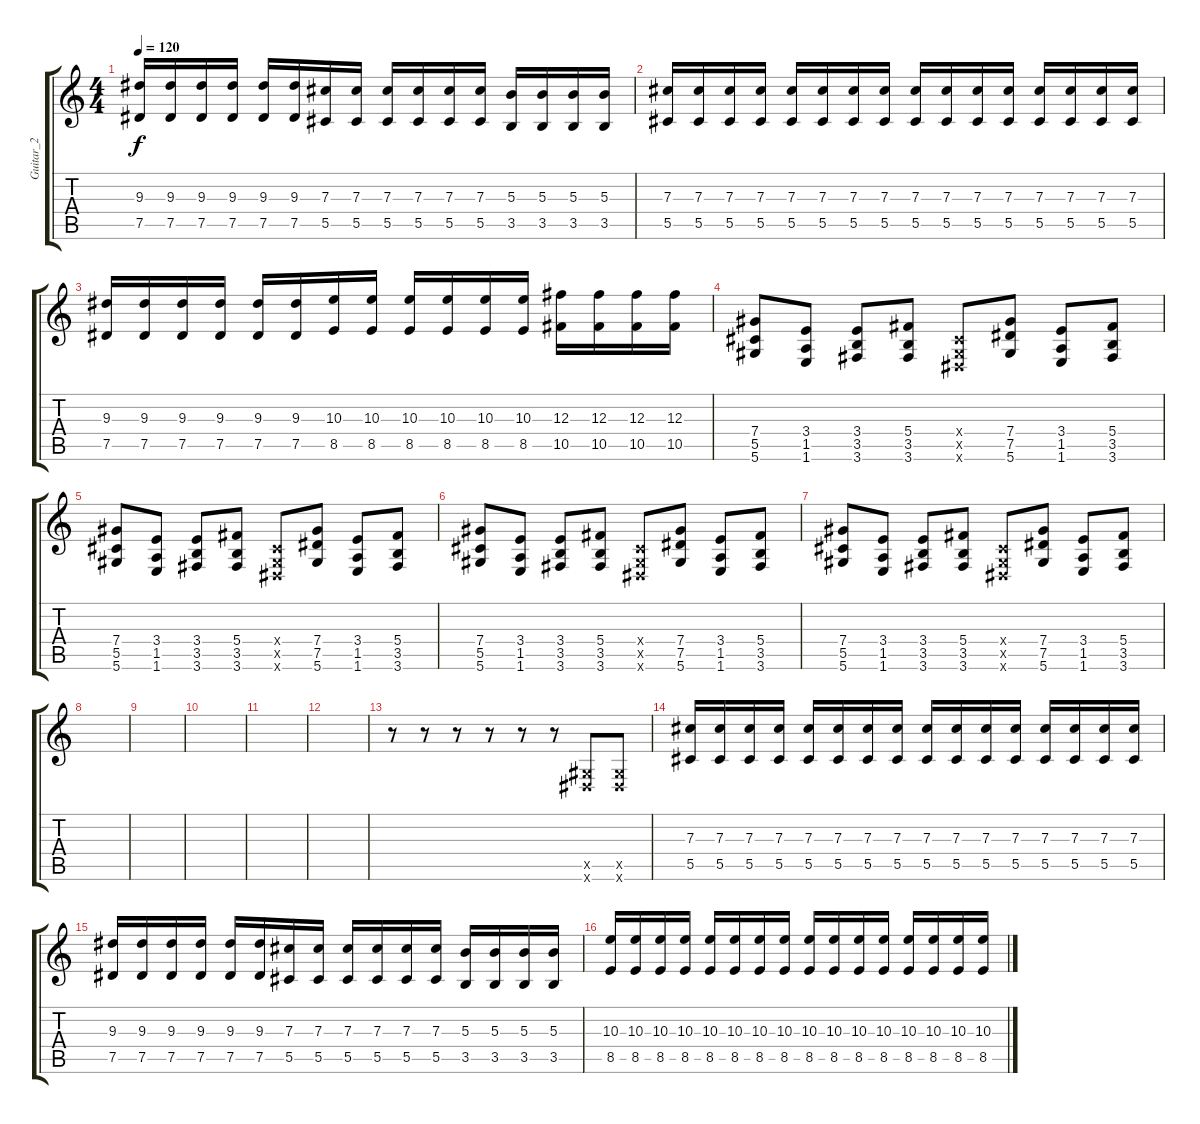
\track ("Guitar_2" "Guitar_2") {instrument distortionguitar}
\staff {score tabs}
\tuning (Eb4 Bb3 Gb3 Db3 Ab2 Eb2) {hide}
\ts (4 4)
\tempo 120
\clef g2
\ks c
(9.3 7.5).16{dy f} (9.3 7.5).16 (9.3 7.5).16 (9.3 7.5).16 (9.3 7.5).16 (9.3 7.5).16 (7.3 5.5).16 (7.3 5.5).16 (7.3 5.5).16 (7.3 5.5).16 (7.3 5.5).16 (7.3 5.5).16 (5.3 3.5).16 (5.3 3.5).16 (5.3 3.5).16 (5.3 3.5).16 |
(7.3 5.5).16 (7.3 5.5).16 (7.3 5.5).16 (7.3 5.5).16 (7.3 5.5).16 (7.3 5.5).16 (7.3 5.5).16 (7.3 5.5).16 (7.3 5.5).16 (7.3 5.5).16 (7.3 5.5).16 (7.3 5.5).16 (7.3 5.5).16 (7.3 5.5).16 (7.3 5.5).16 (7.3 5.5).16 |
(9.3 7.5).16 (9.3 7.5).16 (9.3 7.5).16 (9.3 7.5).16 (9.3 7.5).16 (9.3 7.5).16 (10.3 8.5).16 (10.3 8.5).16 (10.3 8.5).16 (10.3 8.5).16 (10.3 8.5).16 (10.3 8.5).16 (12.3 10.5).16 (12.3 10.5).16 (12.3 10.5).16 (12.3 10.5).16 |
(7.4 5.5 5.6).8 (3.4 1.5 1.6).8 (3.4 3.5 3.6).8 (5.4 3.5 3.6).8 (0.4{x} 0.5{x} 0.6{x}).8 (7.4 7.5 5.6).8 (3.4 1.5 1.6).8 (5.4 3.5 3.6).8 |
(7.4 5.5 5.6).8 (3.4 1.5 1.6).8 (3.4 3.5 3.6).8 (5.4 3.5 3.6).8 (0.4{x} 0.5{x} 0.6{x}).8 (7.4 7.5 5.6).8 (3.4 1.5 1.6).8 (5.4 3.5 3.6).8 |
(7.4 5.5 5.6).8 (3.4 1.5 1.6).8 (3.4 3.5 3.6).8 (5.4 3.5 3.6).8 (0.4{x} 0.5{x} 0.6{x}).8 (7.4 7.5 5.6).8 (3.4 1.5 1.6).8 (5.4 3.5 3.6).8 |
(7.4 5.5 5.6).8 (3.4 1.5 1.6).8 (3.4 3.5 3.6).8 (5.4 3.5 3.6).8 (0.4{x} 0.5{x} 0.6{x}).8 (7.4 7.5 5.6).8 (3.4 1.5 1.6).8 (5.4 3.5 3.6).8 |
|
|
|
|
|
r.8 r.8 r.8 r.8 r.8 r.8 (0.5{x} 0.6{x}).8 (0.5{x} 0.6{x}).8 |
(7.3 5.5).16 (7.3 5.5).16 (7.3 5.5).16 (7.3 5.5).16 (7.3 5.5).16 (7.3 5.5).16 (7.3 5.5).16 (7.3 5.5).16 (7.3 5.5).16 (7.3 5.5).16 (7.3 5.5).16 (7.3 5.5).16 (7.3 5.5).16 (7.3 5.5).16 (7.3 5.5).16 (7.3 5.5).16 |
(9.3 7.5).16 (9.3 7.5).16 (9.3 7.5).16 (9.3 7.5).16 (9.3 7.5).16 (9.3 7.5).16 (7.3 5.5).16 (7.3 5.5).16 (7.3 5.5).16 (7.3 5.5).16 (7.3 5.5).16 (7.3 5.5).16 (5.3 3.5).16 (5.3 3.5).16 (5.3 3.5).16 (5.3 3.5).16 |
(10.3 8.5).16 (10.3 8.5).16 (10.3 8.5).16 (10.3 8.5).16 (10.3 8.5).16 (10.3 8.5).16 (10.3 8.5).16 (10.3 8.5).16 (10.3 8.5).16 (10.3 8.5).16 (10.3 8.5).16 (10.3 8.5).16 (10.3 8.5).16 (10.3 8.5).16 (10.3 8.5).16 (10.3 8.5).16
